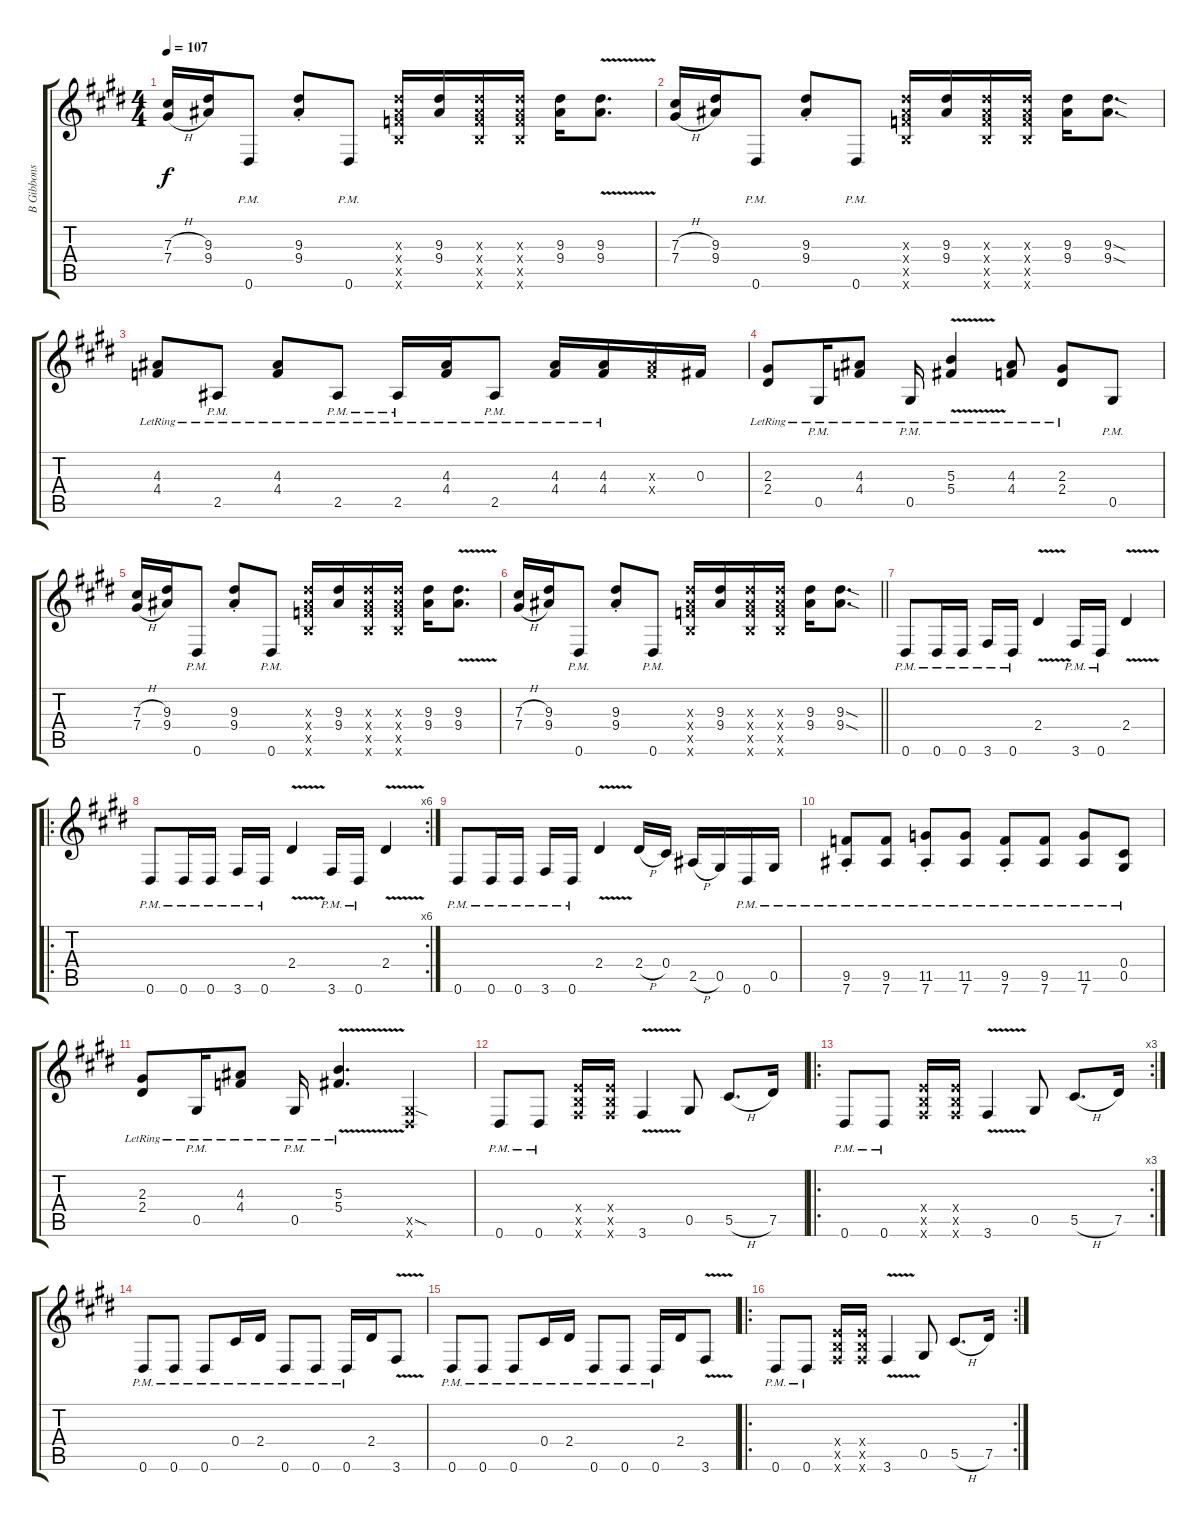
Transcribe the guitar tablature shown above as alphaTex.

\track ("B Gibbons" "B Gibbons") {instrument distortionguitar}
\staff {score tabs}
\tuning (Eb4 Bb3 Gb3 Db3 Ab2 Eb2) {hide}
\ts (4 4)
\tempo 107
\clef g2
\ks c#minor
(7.3{h} 7.4{h}).16{dy f} (9.3 9.4).16 0.6{pm}.8 (9.3{st} 9.4{st}).8 0.6{pm}.8 (9.3{x} 9.4{x} 9.5{x} 8.6{x}).16 (9.3 9.4).16 (9.3{x} 9.4{x} 9.5{x} 8.6{x}).16 (9.3{x} 9.4{x} 9.5{x} 8.6{x}).16 (9.3 9.4).16 (9.3{v} 9.4{v}).8{d} |
\ks e
(7.3{h} 7.4{h}).16 (9.3 9.4).16 0.6{pm}.8 (9.3{st} 9.4{st}).8 0.6{pm}.8 (9.3{x} 9.4{x} 9.5{x} 8.6{x}).16 (9.3 9.4).16 (9.3{x} 9.4{x} 9.5{x} 8.6{x}).16 (9.3{x} 9.4{x} 9.5{x} 8.6{x}).16 (9.3 9.4).16 (9.3{sod} 9.4{sod}).8{d} |
\ks c#minor
(4.3{lr} 4.4{lr}).8 2.5{pm lr}.8 (4.3{lr} 4.4{lr}).8 2.5{pm lr}.8 2.5{pm lr}.16 (4.3{lr} 4.4{lr}).16 2.5{pm lr}.8 (4.3{lr} 4.4{lr}).16 (4.3{lr} 4.4{lr}).16 (4.3{x} 4.4{x}).16 0.3.16 |
(2.3{lr} 2.4{lr}).8 0.5{pm lr}.16 (4.3{lr} 4.4{lr}).8 0.5{pm lr}.16 (5.3{v lr} 5.4{v lr}).4 (4.3{lr} 4.4{lr}).8 (2.3{lr} 2.4{lr}).8 0.5{pm}.8 |
\ks e
(7.3{h} 7.4{h}).16 (9.3 9.4).16 0.6{pm}.8 (9.3{st} 9.4{st}).8 0.6{pm}.8 (9.3{x} 9.4{x} 9.5{x} 8.6{x}).16 (9.3 9.4).16 (9.3{x} 9.4{x} 9.5{x} 8.6{x}).16 (9.3{x} 9.4{x} 9.5{x} 8.6{x}).16 (9.3 9.4).16 (9.3{v} 9.4{v}).8{d} |
\barLineRight lightlight
\ks c#minor
(7.3{h} 7.4{h}).16 (9.3 9.4).16 0.6{pm}.8 (9.3{st} 9.4{st}).8 0.6{pm}.8 (9.3{x} 9.4{x} 9.5{x} 8.6{x}).16 (9.3 9.4).16 (9.3{x} 9.4{x} 9.5{x} 8.6{x}).16 (9.3{x} 9.4{x} 9.5{x} 8.6{x}).16 (9.3 9.4).16 (9.3{sod} 9.4{sod}).8{d} |
\ks e
0.6{pm}.8 0.6{pm}.16 0.6{pm}.16 3.6{pm}.16 0.6{pm}.16 2.4{v}.4 3.6{pm}.16 0.6{pm}.16 2.4{v}.4 |
\ro
\rc 6
\ks c#minor
0.6{pm}.8 0.6{pm}.16 0.6{pm}.16 3.6{pm}.16 0.6{pm}.16 2.4{v}.4 3.6{pm}.16 0.6{pm}.16 2.4{v}.4 |
\ks e
0.6{pm}.8 0.6{pm}.16 0.6{pm}.16 3.6{pm}.16 0.6{pm}.16 2.4{v}.4 2.4{h}.16 0.4.16 2.5{h}.16 0.5.16 0.6{pm}.16 0.5{pm}.16 |
\ks c#minor
(9.5{pm st} 7.6{pm st}).8 (9.5{pm} 7.6{pm}).8 (11.5{pm st} 7.6{pm st}).8 (11.5{pm} 7.6{pm}).8 (9.5{pm st} 7.6{pm st}).8 (9.5{pm} 7.6{pm}).8 (11.5{pm} 7.6{pm}).8 (0.4{pm} 0.5{pm}).8 |
\ks e
(2.3{lr} 2.4{lr}).8 0.5{pm lr}.16 (4.3{lr} 4.4{lr}).8 0.5{pm lr}.16 (5.3{v lr} 5.4{v lr}).4{d} (0.5{sod x} 0.6{x}).4 |
\ks c#minor
0.6{pm}.8 0.6{pm}.8 (3.4{x} 3.5{x} 3.6{x}).16 (3.4{x} 3.5{x} 3.6{x}).16 3.6{v}.4 0.5.8 5.5{h}.8{d} 7.5.16 |
\ro
\rc 3
0.6{pm}.8 0.6{pm}.8 (3.4{x} 3.5{x} 3.6{x}).16 (3.4{x} 3.5{x} 3.6{x}).16 3.6{v}.4 0.5.8 5.5{h}.8{d} 7.5.16 |
\ks e
0.6{pm}.8 0.6{pm}.8 0.6{pm}.8 0.4{pm}.16 2.4{pm}.16 0.6{pm}.8 0.6{pm}.8 0.6{pm}.16 2.4.16 3.6{v}.8 |
\ks c#minor
0.6{pm}.8 0.6{pm}.8 0.6{pm}.8 0.4{pm}.16 2.4{pm}.16 0.6{pm}.8 0.6{pm}.8 0.6{pm}.16 2.4.16 3.6{v}.8 |
\ro
\rc 2
0.6{pm}.8 0.6{pm}.8 (3.4{x} 3.5{x} 3.6{x}).16 (3.4{x} 3.5{x} 3.6{x}).16 3.6{v}.4 0.5.8 5.5{h}.8{d} 7.5.16
